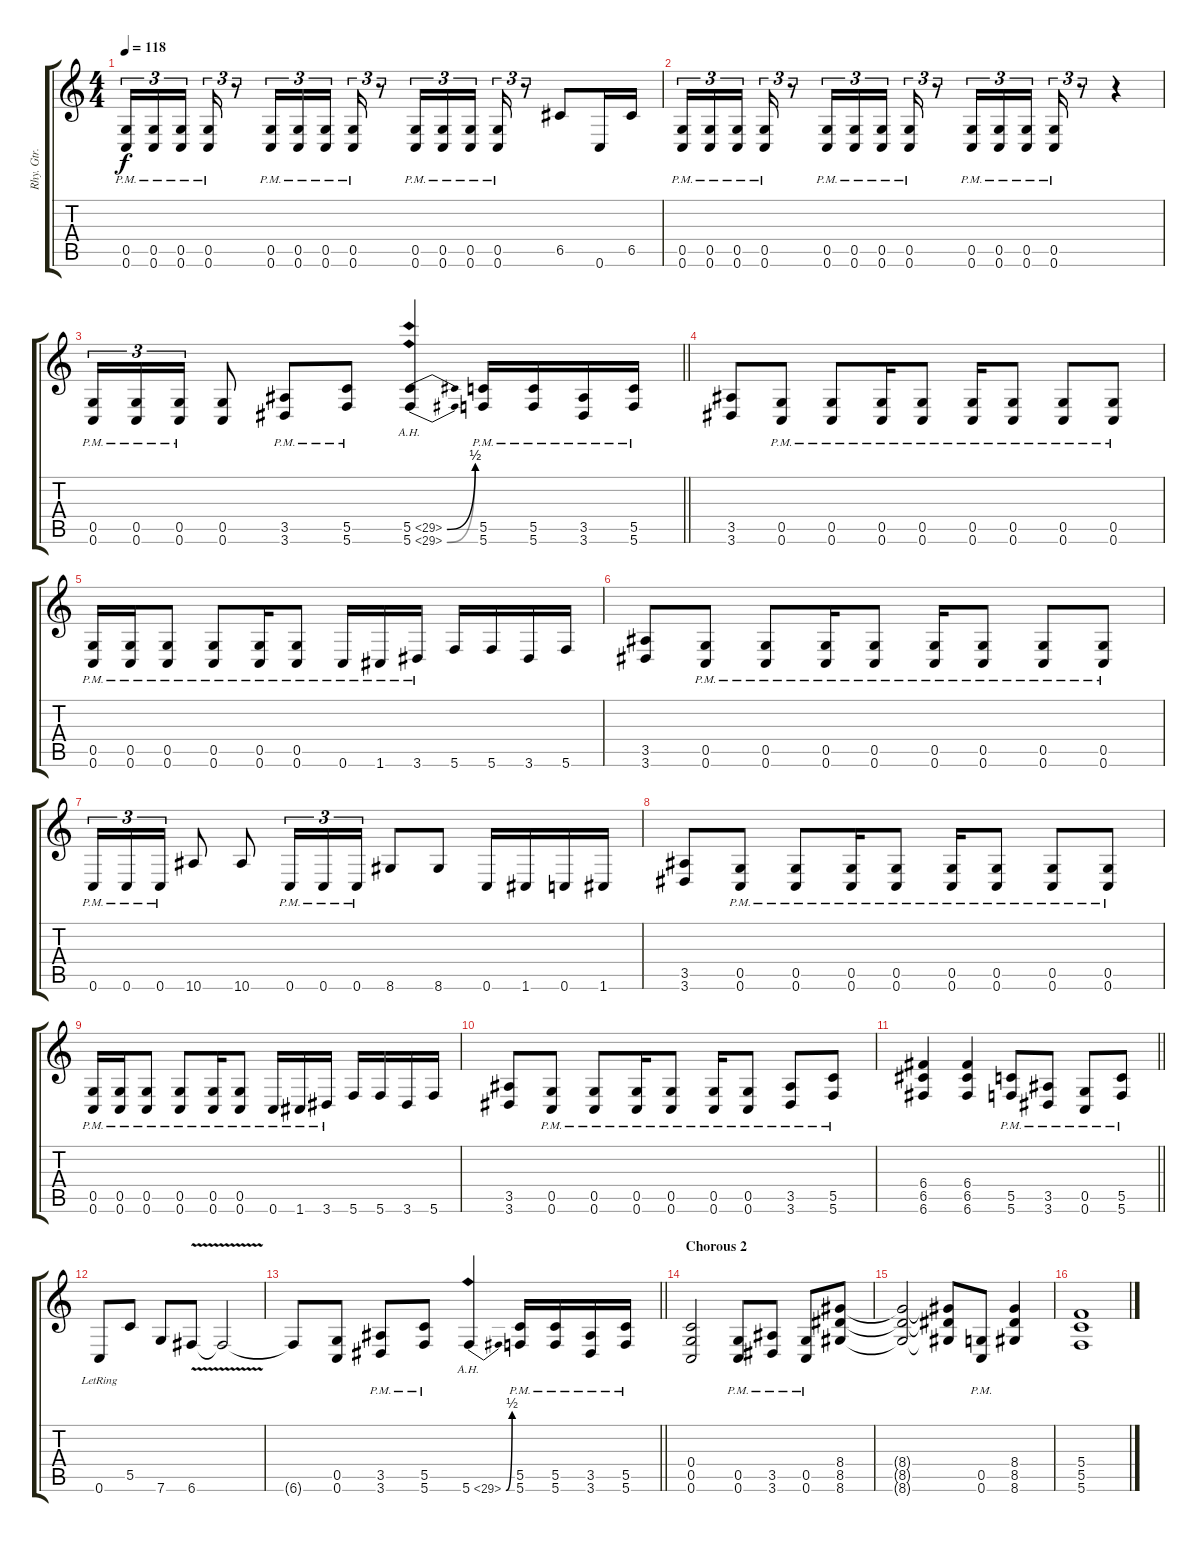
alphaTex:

\track ("Rhy. Gtr. 1" "Rhy. Gtr. ") {instrument distortionguitar}
\staff {score tabs}
\tuning (D4 A3 F3 C3 G2 C2) {hide}
\ts (4 4)
\tempo 118
\clef g2
\ks c
(0.5{pm} 0.6{pm}).16{tu (3 2) dy f} (0.5{pm} 0.6{pm}).16{tu (3 2)} (0.5{pm} 0.6{pm}).16{tu (3 2) beam splitsecondary} (0.5{pm} 0.6{pm}).16{tu (3 2)} r.8{tu (3 2)} (0.5{pm} 0.6{pm}).16{tu (3 2)} (0.5{pm} 0.6{pm}).16{tu (3 2)} (0.5{pm} 0.6{pm}).16{tu (3 2) beam splitsecondary} (0.5{pm} 0.6{pm}).16{tu (3 2)} r.8{tu (3 2)} (0.5{pm} 0.6{pm}).16{tu (3 2)} (0.5{pm} 0.6{pm}).16{tu (3 2)} (0.5{pm} 0.6{pm}).16{tu (3 2) beam splitsecondary} (0.5{pm} 0.6{pm}).16{tu (3 2)} r.8{tu (3 2)} 6.5.8 0.6.16 6.5.16 |
(0.5{pm} 0.6{pm}).16{tu (3 2)} (0.5{pm} 0.6{pm}).16{tu (3 2)} (0.5{pm} 0.6{pm}).16{tu (3 2) beam splitsecondary} (0.5{pm} 0.6{pm}).16{tu (3 2)} r.8{tu (3 2)} (0.5{pm} 0.6{pm}).16{tu (3 2)} (0.5{pm} 0.6{pm}).16{tu (3 2)} (0.5{pm} 0.6{pm}).16{tu (3 2) beam splitsecondary} (0.5{pm} 0.6{pm}).16{tu (3 2)} r.8{tu (3 2)} (0.5{pm} 0.6{pm}).16{tu (3 2)} (0.5{pm} 0.6{pm}).16{tu (3 2)} (0.5{pm} 0.6{pm}).16{tu (3 2) beam splitsecondary} (0.5{pm} 0.6{pm}).16{tu (3 2)} r.8{tu (3 2)} r.4 |
\barLineRight lightlight
(0.5{pm} 0.6{pm}).16{tu (3 2)} (0.5{pm} 0.6{pm}).16{tu (3 2)} (0.5{pm} 0.6{pm}).16{tu (3 2)} (0.5 0.6).8 (3.5{pm} 3.6{pm}).8 (5.5{pm} 5.6{pm}).8 (5.5{be (bend 0 0 60 2) ah 24} 5.6{be (bend 0 0 60 2) ah 24}).4 (5.5{pm} 5.6).16 (5.5{pm} 5.6).16 (3.5{pm} 3.6).16 (5.5{pm} 5.6).16 |
\section ("" "")
(3.5 3.6).8 (0.5{pm} 0.6{pm}).8 (0.5{pm} 0.6{pm}).8 (0.5{pm} 0.6{pm}).16 (0.5{pm} 0.6{pm}).8 (0.5{pm} 0.6{pm}).16 (0.5{pm} 0.6{pm}).8 (0.5{pm} 0.6{pm}).8 (0.5{pm} 0.6{pm}).8 |
(0.5{pm} 0.6{pm}).16 (0.5{pm} 0.6{pm}).16 (0.5{pm} 0.6{pm}).8 (0.5{pm} 0.6{pm}).8 (0.5{pm} 0.6{pm}).16 (0.5{pm} 0.6{pm}).8 0.6{pm}.16 1.6{pm}.16 3.6{pm}.16 5.6.16 5.6.16 3.6.16 5.6.16 |
(3.5 3.6).8 (0.5{pm} 0.6{pm}).8 (0.5{pm} 0.6{pm}).8 (0.5{pm} 0.6{pm}).16 (0.5{pm} 0.6{pm}).8 (0.5{pm} 0.6{pm}).16 (0.5{pm} 0.6{pm}).8 (0.5{pm} 0.6{pm}).8 (0.5{pm} 0.6{pm}).8 |
0.6{pm}.16{tu (3 2)} 0.6{pm}.16{tu (3 2)} 0.6{pm}.16{tu (3 2)} 10.6.8 10.6.8 0.6{pm}.16{tu (3 2)} 0.6{pm}.16{tu (3 2)} 0.6{pm}.16{tu (3 2)} 8.6.8 8.6.8 0.6.16 1.6.16 0.6.16 1.6.16 |
(3.5 3.6).8 (0.5{pm} 0.6{pm}).8 (0.5{pm} 0.6{pm}).8 (0.5{pm} 0.6{pm}).16 (0.5{pm} 0.6{pm}).8 (0.5{pm} 0.6{pm}).16 (0.5{pm} 0.6{pm}).8 (0.5{pm} 0.6{pm}).8 (0.5{pm} 0.6{pm}).8 |
(0.5{pm} 0.6{pm}).16 (0.5{pm} 0.6{pm}).16 (0.5{pm} 0.6{pm}).8 (0.5{pm} 0.6{pm}).8 (0.5{pm} 0.6{pm}).16 (0.5{pm} 0.6{pm}).8 0.6{pm}.16 1.6{pm}.16 3.6{pm}.16 5.6.16 5.6.16 3.6.16 5.6.16 |
(3.5 3.6).8 (0.5{pm} 0.6{pm}).8 (0.5{pm} 0.6{pm}).8 (0.5{pm} 0.6{pm}).16 (0.5{pm} 0.6{pm}).8 (0.5{pm} 0.6{pm}).16 (0.5{pm} 0.6{pm}).8 (3.5{pm} 3.6{pm}).8 (5.5{pm} 5.6{pm}).8 |
\barLineRight lightlight
(6.4 6.5 6.6).4 (6.4 6.5 6.6).4 (5.5{pm} 5.6{pm}).8 (3.5{pm} 3.6{pm}).8 (0.5{pm} 0.6{pm}).8 (5.5{pm} 5.6{pm}).8 |
\section ("" "")
0.6{lr}.8 5.5.8 7.6.8 6.6{v}.8 6.6{t}.2 |
\barLineRight lightlight
6.6{t}.8 (0.5 0.6).8 (3.5{pm} 3.6{pm}).8 (5.5{pm} 5.6{pm}).8 5.6{be (bend 0 0 60 2) ah 24}.4 (5.5{pm} 5.6{pm}).16 (5.5{pm} 5.6{pm}).16 (3.5{pm} 3.6{pm}).16 (5.5{pm} 5.6{pm}).16 |
\section ("" "Chorous 2")
(0.4 0.5 0.6).2 (0.5{pm} 0.6{pm}).8 (3.5{pm} 3.6{pm}).8 (0.5{pm} 0.6{pm}).8 (8.4 8.5 8.6).8 |
(8.4{t} 8.5{t} 8.6{t}).2 (8.4{t} 8.5{t} 8.6{t}).8 (0.5{pm} 0.6{pm}).8 (8.4 8.5 8.6).4 |
(5.4 5.5 5.6).1
